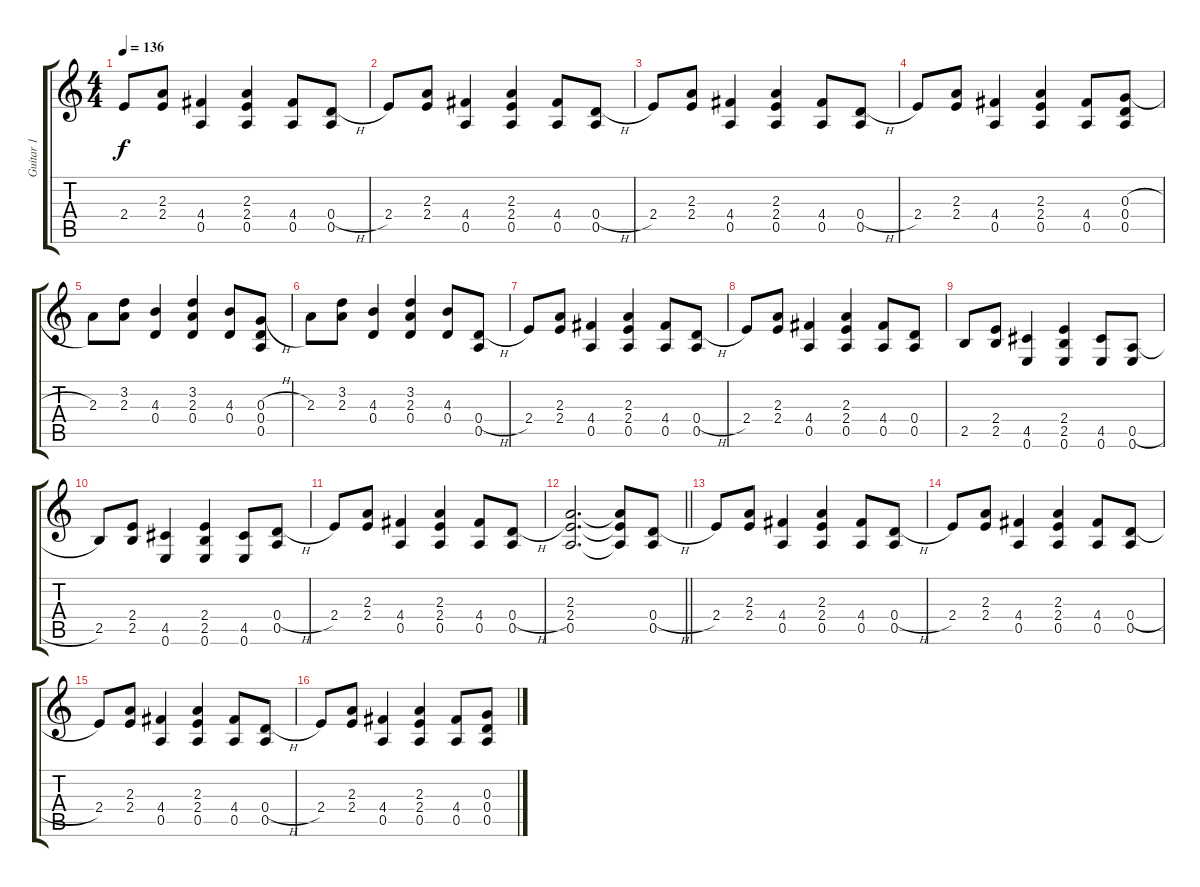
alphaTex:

\track ("Guitar 1" "Guitar 1") {instrument overdrivenguitar}
\staff {score tabs}
\tuning (E4 B3 G3 D3 A2 E2) {hide}
\ts (4 4)
\tempo 136
\clef g2
\ks c
2.4.8{dy f} (2.3 2.4).8 (4.4 0.5).4 (2.3 2.4 0.5).4 (4.4 0.5).8 (0.4{h} 0.5).8 |
2.4.8 (2.3 2.4).8 (4.4 0.5).4 (2.3 2.4 0.5).4 (4.4 0.5).8 (0.4{h} 0.5).8 |
2.4.8 (2.3 2.4).8 (4.4 0.5).4 (2.3 2.4 0.5).4 (4.4 0.5).8 (0.4{h} 0.5).8 |
2.4.8 (2.3 2.4).8 (4.4 0.5).4 (2.3 2.4 0.5).4 (4.4 0.5).8 (0.3{h} 0.4 0.5).8 |
2.3.8 (3.2 2.3).8 (4.3 0.4).4 (3.2 2.3 0.4).4 (4.3 0.4).8 (0.3{h} 0.4 0.5).8 |
2.3.8 (3.2 2.3).8 (4.3 0.4).4 (3.2 2.3 0.4).4 (4.3 0.4).8 (0.4{h} 0.5).8 |
2.4.8 (2.3 2.4).8 (4.4 0.5).4 (2.3 2.4 0.5).4 (4.4 0.5).8 (0.4{h} 0.5).8 |
2.4.8 (2.3 2.4).8 (4.4 0.5).4 (2.3 2.4 0.5).4 (4.4 0.5).8 (0.4 0.5).8 |
2.5.8 (2.4 2.5).8 (4.5 0.6).4 (2.4 2.5 0.6).4 (4.5 0.6).8 (0.5{h} 0.6).8 |
2.5.8 (2.4 2.5).8 (4.5 0.6).4 (2.4 2.5 0.6).4 (4.5 0.6).8 (0.4{h} 0.5).8 |
2.4.8 (2.3 2.4).8 (4.4 0.5).4 (2.3 2.4 0.5).4 (4.4 0.5).8 (0.4{h} 0.5).8 |
\barLineRight lightlight
(2.3 2.4 0.5).2{d} (2.3{t} 2.4{t} 0.5{t}).8 (0.4{h} 0.5).8 |
2.4.8 (2.3 2.4).8 (4.4 0.5).4 (2.3 2.4 0.5).4 (4.4 0.5).8 (0.4{h} 0.5).8 |
2.4.8 (2.3 2.4).8 (4.4 0.5).4 (2.3 2.4 0.5).4 (4.4 0.5).8 (0.4{h} 0.5).8 |
2.4.8 (2.3 2.4).8 (4.4 0.5).4 (2.3 2.4 0.5).4 (4.4 0.5).8 (0.4{h} 0.5).8 |
2.4.8 (2.3 2.4).8 (4.4 0.5).4 (2.3 2.4 0.5).4 (4.4 0.5).8 (0.3{h} 0.4 0.5).8
